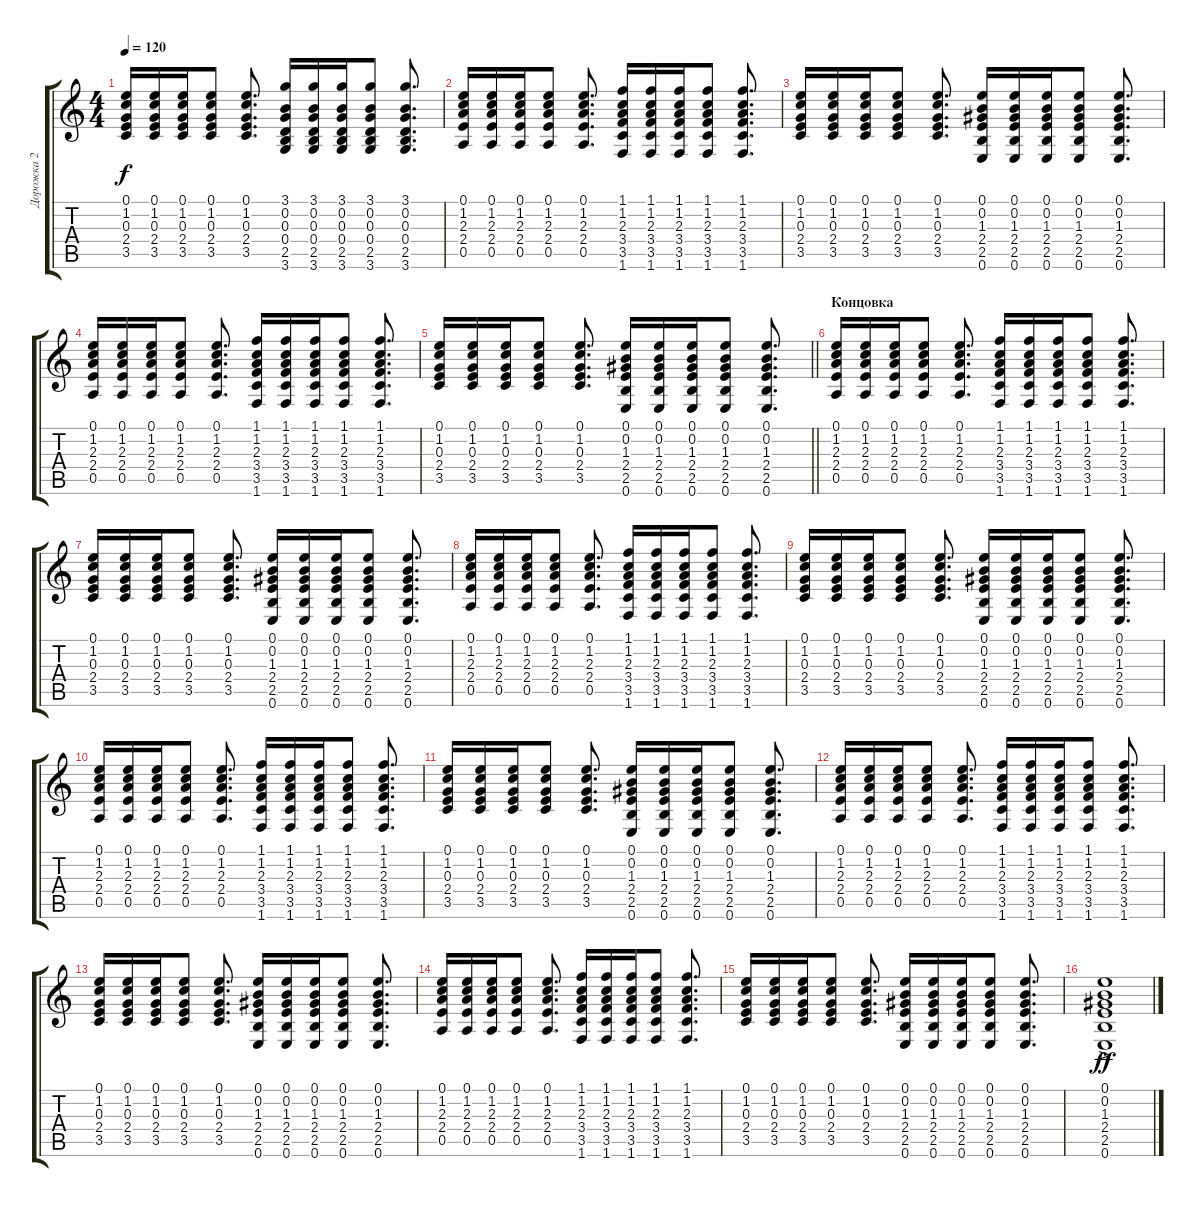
\track ("Дорожка 2" "Дорожка 2") {instrument acousticguitarsteel}
\staff {score tabs}
\tuning (E4 B3 G3 D3 A2 E2) {hide}
\ts (4 4)
\tempo 120
\clef g2
\ks c
(0.1 1.2 0.3 2.4 3.5).16{dy f} (0.1 1.2 0.3 2.4 3.5).16 (0.1 1.2 0.3 2.4 3.5).16 (0.1 1.2 0.3 2.4 3.5).8 (0.1 1.2 0.3 2.4 3.5).8{d} (3.1 0.2 0.3 0.4 2.5 3.6).16 (3.1 0.2 0.3 0.4 2.5 3.6).16 (3.1 0.2 0.3 0.4 2.5 3.6).16 (3.1 0.2 0.3 0.4 2.5 3.6).8 (3.1 0.2 0.3 0.4 2.5 3.6).8{d} |
(0.1 1.2 2.3 2.4 0.5).16 (0.1 1.2 2.3 2.4 0.5).16 (0.1 1.2 2.3 2.4 0.5).16 (0.1 1.2 2.3 2.4 0.5).8 (0.1 1.2 2.3 2.4 0.5).8{d} (1.1 1.2 2.3 3.4 3.5 1.6).16 (1.1 1.2 2.3 3.4 3.5 1.6).16 (1.1 1.2 2.3 3.4 3.5 1.6).16 (1.1 1.2 2.3 3.4 3.5 1.6).8 (1.1 1.2 2.3 3.4 3.5 1.6).8{d} |
(0.1 1.2 0.3 2.4 3.5).16 (0.1 1.2 0.3 2.4 3.5).16 (0.1 1.2 0.3 2.4 3.5).16 (0.1 1.2 0.3 2.4 3.5).8 (0.1 1.2 0.3 2.4 3.5).8{d} (0.1 0.2 1.3 2.4 2.5 0.6).16 (0.1 0.2 1.3 2.4 2.5 0.6).16 (0.1 0.2 1.3 2.4 2.5 0.6).16 (0.1 0.2 1.3 2.4 2.5 0.6).8 (0.1 0.2 1.3 2.4 2.5 0.6).8{d} |
(0.1 1.2 2.3 2.4 0.5).16 (0.1 1.2 2.3 2.4 0.5).16 (0.1 1.2 2.3 2.4 0.5).16 (0.1 1.2 2.3 2.4 0.5).8 (0.1 1.2 2.3 2.4 0.5).8{d} (1.1 1.2 2.3 3.4 3.5 1.6).16 (1.1 1.2 2.3 3.4 3.5 1.6).16 (1.1 1.2 2.3 3.4 3.5 1.6).16 (1.1 1.2 2.3 3.4 3.5 1.6).8 (1.1 1.2 2.3 3.4 3.5 1.6).8{d} |
\barLineRight lightlight
(0.1 1.2 0.3 2.4 3.5).16 (0.1 1.2 0.3 2.4 3.5).16 (0.1 1.2 0.3 2.4 3.5).16 (0.1 1.2 0.3 2.4 3.5).8 (0.1 1.2 0.3 2.4 3.5).8{d} (0.1 0.2 1.3 2.4 2.5 0.6).16 (0.1 0.2 1.3 2.4 2.5 0.6).16 (0.1 0.2 1.3 2.4 2.5 0.6).16 (0.1 0.2 1.3 2.4 2.5 0.6).8 (0.1 0.2 1.3 2.4 2.5 0.6).8{d} |
\section ("" "Концовка")
(0.1 1.2 2.3 2.4 0.5).16 (0.1 1.2 2.3 2.4 0.5).16 (0.1 1.2 2.3 2.4 0.5).16 (0.1 1.2 2.3 2.4 0.5).8 (0.1 1.2 2.3 2.4 0.5).8{d} (1.1 1.2 2.3 3.4 3.5 1.6).16 (1.1 1.2 2.3 3.4 3.5 1.6).16 (1.1 1.2 2.3 3.4 3.5 1.6).16 (1.1 1.2 2.3 3.4 3.5 1.6).8 (1.1 1.2 2.3 3.4 3.5 1.6).8{d} |
(0.1 1.2 0.3 2.4 3.5).16 (0.1 1.2 0.3 2.4 3.5).16 (0.1 1.2 0.3 2.4 3.5).16 (0.1 1.2 0.3 2.4 3.5).8 (0.1 1.2 0.3 2.4 3.5).8{d} (0.1 0.2 1.3 2.4 2.5 0.6).16 (0.1 0.2 1.3 2.4 2.5 0.6).16 (0.1 0.2 1.3 2.4 2.5 0.6).16 (0.1 0.2 1.3 2.4 2.5 0.6).8 (0.1 0.2 1.3 2.4 2.5 0.6).8{d} |
(0.1 1.2 2.3 2.4 0.5).16 (0.1 1.2 2.3 2.4 0.5).16 (0.1 1.2 2.3 2.4 0.5).16 (0.1 1.2 2.3 2.4 0.5).8 (0.1 1.2 2.3 2.4 0.5).8{d} (1.1 1.2 2.3 3.4 3.5 1.6).16 (1.1 1.2 2.3 3.4 3.5 1.6).16 (1.1 1.2 2.3 3.4 3.5 1.6).16 (1.1 1.2 2.3 3.4 3.5 1.6).8 (1.1 1.2 2.3 3.4 3.5 1.6).8{d} |
(0.1 1.2 0.3 2.4 3.5).16 (0.1 1.2 0.3 2.4 3.5).16 (0.1 1.2 0.3 2.4 3.5).16 (0.1 1.2 0.3 2.4 3.5).8 (0.1 1.2 0.3 2.4 3.5).8{d} (0.1 0.2 1.3 2.4 2.5 0.6).16 (0.1 0.2 1.3 2.4 2.5 0.6).16 (0.1 0.2 1.3 2.4 2.5 0.6).16 (0.1 0.2 1.3 2.4 2.5 0.6).8 (0.1 0.2 1.3 2.4 2.5 0.6).8{d} |
(0.1 1.2 2.3 2.4 0.5).16 (0.1 1.2 2.3 2.4 0.5).16 (0.1 1.2 2.3 2.4 0.5).16 (0.1 1.2 2.3 2.4 0.5).8 (0.1 1.2 2.3 2.4 0.5).8{d} (1.1 1.2 2.3 3.4 3.5 1.6).16 (1.1 1.2 2.3 3.4 3.5 1.6).16 (1.1 1.2 2.3 3.4 3.5 1.6).16 (1.1 1.2 2.3 3.4 3.5 1.6).8 (1.1 1.2 2.3 3.4 3.5 1.6).8{d} |
(0.1 1.2 0.3 2.4 3.5).16 (0.1 1.2 0.3 2.4 3.5).16 (0.1 1.2 0.3 2.4 3.5).16 (0.1 1.2 0.3 2.4 3.5).8 (0.1 1.2 0.3 2.4 3.5).8{d} (0.1 0.2 1.3 2.4 2.5 0.6).16 (0.1 0.2 1.3 2.4 2.5 0.6).16 (0.1 0.2 1.3 2.4 2.5 0.6).16 (0.1 0.2 1.3 2.4 2.5 0.6).8 (0.1 0.2 1.3 2.4 2.5 0.6).8{d} |
(0.1 1.2 2.3 2.4 0.5).16 (0.1 1.2 2.3 2.4 0.5).16 (0.1 1.2 2.3 2.4 0.5).16 (0.1 1.2 2.3 2.4 0.5).8 (0.1 1.2 2.3 2.4 0.5).8{d} (1.1 1.2 2.3 3.4 3.5 1.6).16 (1.1 1.2 2.3 3.4 3.5 1.6).16 (1.1 1.2 2.3 3.4 3.5 1.6).16 (1.1 1.2 2.3 3.4 3.5 1.6).8 (1.1 1.2 2.3 3.4 3.5 1.6).8{d} |
(0.1 1.2 0.3 2.4 3.5).16 (0.1 1.2 0.3 2.4 3.5).16 (0.1 1.2 0.3 2.4 3.5).16 (0.1 1.2 0.3 2.4 3.5).8 (0.1 1.2 0.3 2.4 3.5).8{d} (0.1 0.2 1.3 2.4 2.5 0.6).16 (0.1 0.2 1.3 2.4 2.5 0.6).16 (0.1 0.2 1.3 2.4 2.5 0.6).16 (0.1 0.2 1.3 2.4 2.5 0.6).8 (0.1 0.2 1.3 2.4 2.5 0.6).8{d} |
(0.1 1.2 2.3 2.4 0.5).16 (0.1 1.2 2.3 2.4 0.5).16 (0.1 1.2 2.3 2.4 0.5).16 (0.1 1.2 2.3 2.4 0.5).8 (0.1 1.2 2.3 2.4 0.5).8{d} (1.1 1.2 2.3 3.4 3.5 1.6).16 (1.1 1.2 2.3 3.4 3.5 1.6).16 (1.1 1.2 2.3 3.4 3.5 1.6).16 (1.1 1.2 2.3 3.4 3.5 1.6).8 (1.1 1.2 2.3 3.4 3.5 1.6).8{d} |
(0.1 1.2 0.3 2.4 3.5).16 (0.1 1.2 0.3 2.4 3.5).16 (0.1 1.2 0.3 2.4 3.5).16 (0.1 1.2 0.3 2.4 3.5).8 (0.1 1.2 0.3 2.4 3.5).8{d} (0.1 0.2 1.3 2.4 2.5 0.6).16 (0.1 0.2 1.3 2.4 2.5 0.6).16 (0.1 0.2 1.3 2.4 2.5 0.6).16 (0.1 0.2 1.3 2.4 2.5 0.6).8 (0.1 0.2 1.3 2.4 2.5 0.6).8{d} |
(0.1{ac} 0.2{ac} 1.3{ac} 2.4{ac} 2.5{ac} 0.6{ac}).1{dy ff}
